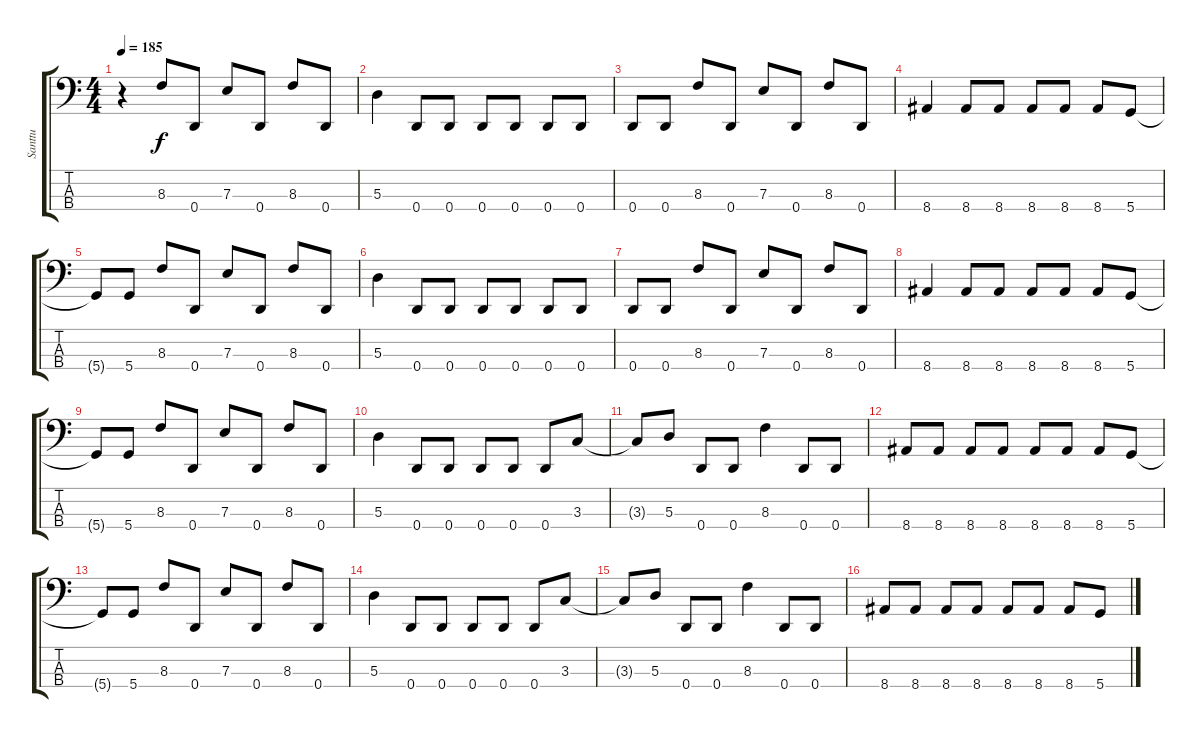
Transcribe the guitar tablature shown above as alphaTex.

\track ("Santtu" "Santtu") {instrument electricbasspick}
\staff {score tabs}
\tuning (G2 D2 A1 D1) {hide}
\ts (4 4)
\tempo 185
\clef f4
\ks c
r.4{dy f instrument electricbasspick} 8.3.8 0.4.8 7.3.8 0.4.8 8.3.8 0.4.8 |
5.3.4 0.4.8 0.4.8 0.4.8 0.4.8 0.4.8 0.4.8 |
0.4.8 0.4.8 8.3.8 0.4.8 7.3.8 0.4.8 8.3.8 0.4.8 |
8.4.4 8.4.8 8.4.8 8.4.8 8.4.8 8.4.8 5.4.8 |
5.4{t}.8 5.4.8 8.3.8 0.4.8 7.3.8 0.4.8 8.3.8 0.4.8 |
5.3.4 0.4.8 0.4.8 0.4.8 0.4.8 0.4.8 0.4.8 |
0.4.8 0.4.8 8.3.8 0.4.8 7.3.8 0.4.8 8.3.8 0.4.8 |
8.4.4 8.4.8 8.4.8 8.4.8 8.4.8 8.4.8 5.4.8 |
5.4{t}.8 5.4.8 8.3.8 0.4.8 7.3.8 0.4.8 8.3.8 0.4.8 |
5.3.4 0.4.8 0.4.8 0.4.8 0.4.8 0.4.8 3.3.8 |
3.3{t}.8 5.3.8 0.4.8 0.4.8 8.3.4 0.4.8 0.4.8 |
8.4.8 8.4.8 8.4.8 8.4.8 8.4.8 8.4.8 8.4.8 5.4.8 |
5.4{t}.8 5.4.8 8.3.8 0.4.8 7.3.8 0.4.8 8.3.8 0.4.8 |
5.3.4 0.4.8 0.4.8 0.4.8 0.4.8 0.4.8 3.3.8 |
3.3{t}.8 5.3.8 0.4.8 0.4.8 8.3.4 0.4.8 0.4.8 |
8.4.8 8.4.8 8.4.8 8.4.8 8.4.8 8.4.8 8.4.8 5.4.8
